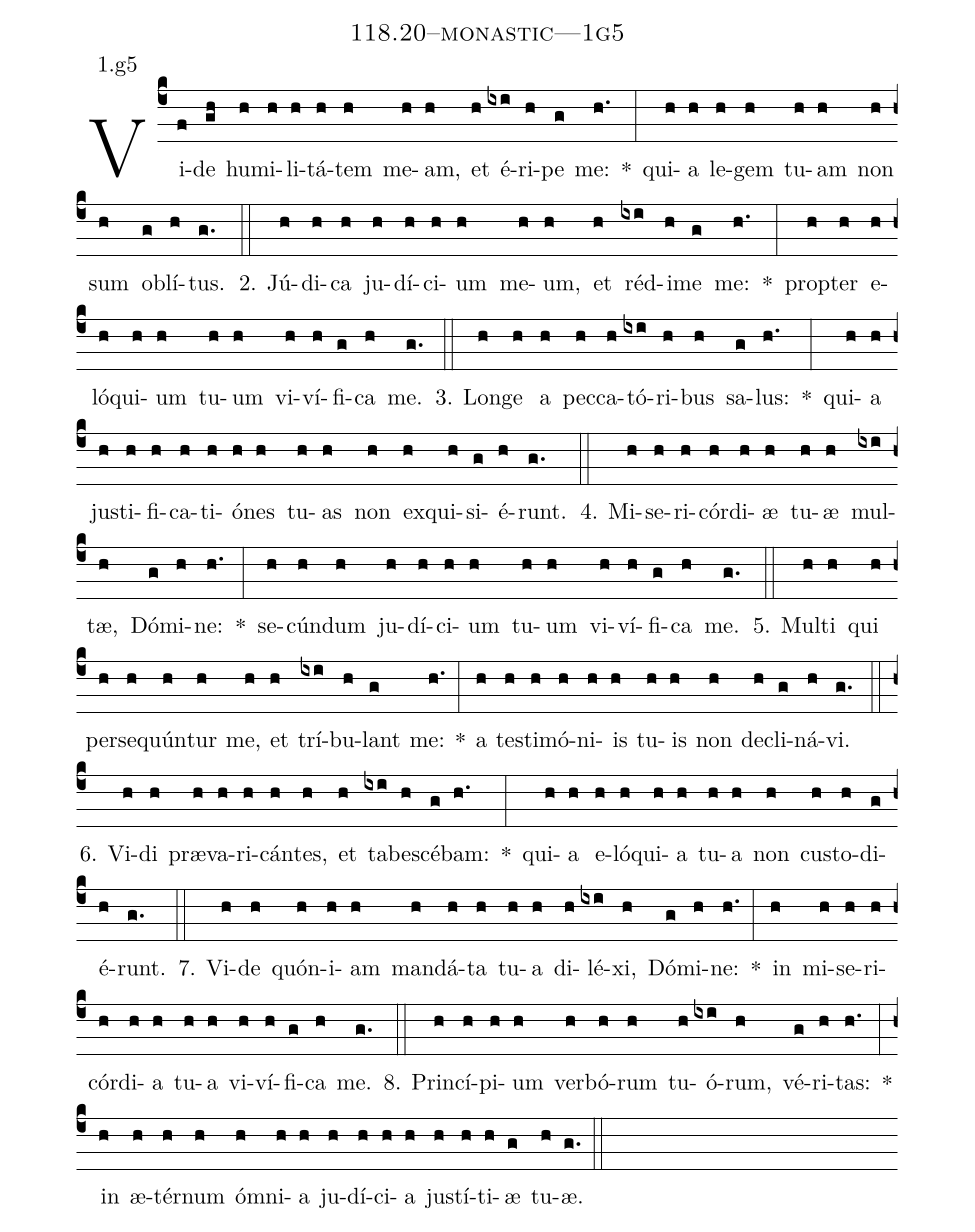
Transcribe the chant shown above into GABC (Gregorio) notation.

name: 118.20--monastic---1g5;
annotation: 1.g5;
%%
(c4)Vi(f)de(gh) hu(h)mi(h)li(h)tá(h)tem(h) me(h)am,(h) et(h) é(ixi)ri(h)pe(g) me:(h.) *(:) qui(h)a(h) le(h)gem(h) tu(h)am(h) non(h) sum(h) ob(g)lí(h)tus.(g.) (::)
2. Jú(h)di(h)ca(h) ju(h)dí(h)ci(h)um(h) me(h)um,(h) et(h) réd(ixi)i(h)me(g) me:(h.) *(:) prop(h)ter(h) e(h)ló(h)qui(h)um(h) tu(h)um(h) vi(h)ví(h)fi(g)ca(h) me.(g.) (::)
3. Lon(h)ge(h) a(h) pec(h)ca(h)tó(ixi)ri(h)bus(h) sa(g)lus:(h.) *(:) qui(h)a(h) jus(h)ti(h)fi(h)ca(h)ti(h)ó(h)nes(h) tu(h)as(h) non(h) ex(h)qui(h)si(g)é(h)runt.(g.) (::)
4. Mi(h)se(h)ri(h)cór(h)di(h)æ(h) tu(h)æ(h) mul(ixi)tæ,(h) Dó(g)mi(h)ne:(h.) *(:) se(h)cún(h)dum(h) ju(h)dí(h)ci(h)um(h) tu(h)um(h) vi(h)ví(h)fi(g)ca(h) me.(g.) (::)
5. Mul(h)ti(h) qui(h) per(h)se(h)quún(h)tur(h) me,(h) et(h) trí(ixi)bu(h)lant(g) me:(h.) *(:) a(h) tes(h)ti(h)mó(h)ni(h)is(h) tu(h)is(h) non(h) de(h)cli(g)ná(h)vi.(g.) (::)
6. Vi(h)di(h) præ(h)va(h)ri(h)cán(h)tes,(h) et(h) ta(ixi)be(h)scé(g)bam:(h.) *(:) qui(h)a(h) e(h)ló(h)qui(h)a(h) tu(h)a(h) non(h) cus(h)to(h)di(g)é(h)runt.(g.) (::)
7. Vi(h)de(h) quón(h)i(h)am(h) man(h)dá(h)ta(h) tu(h)a(h) di(h)lé(ixi)xi,(h) Dó(g)mi(h)ne:(h.) *(:) in(h) mi(h)se(h)ri(h)cór(h)di(h)a(h) tu(h)a(h) vi(h)ví(h)fi(g)ca(h) me.(g.) (::)
8. Prin(h)cí(h)pi(h)um(h) ver(h)bó(h)rum(h) tu(h)ó(ixi)rum,(h) vé(g)ri(h)tas:(h.) *(:) in(h) æ(h)tér(h)num(h) óm(h)ni(h)a(h) ju(h)dí(h)ci(h)a(h) jus(h)tí(h)ti(h)æ(g) tu(h)æ.(g.) (::)
